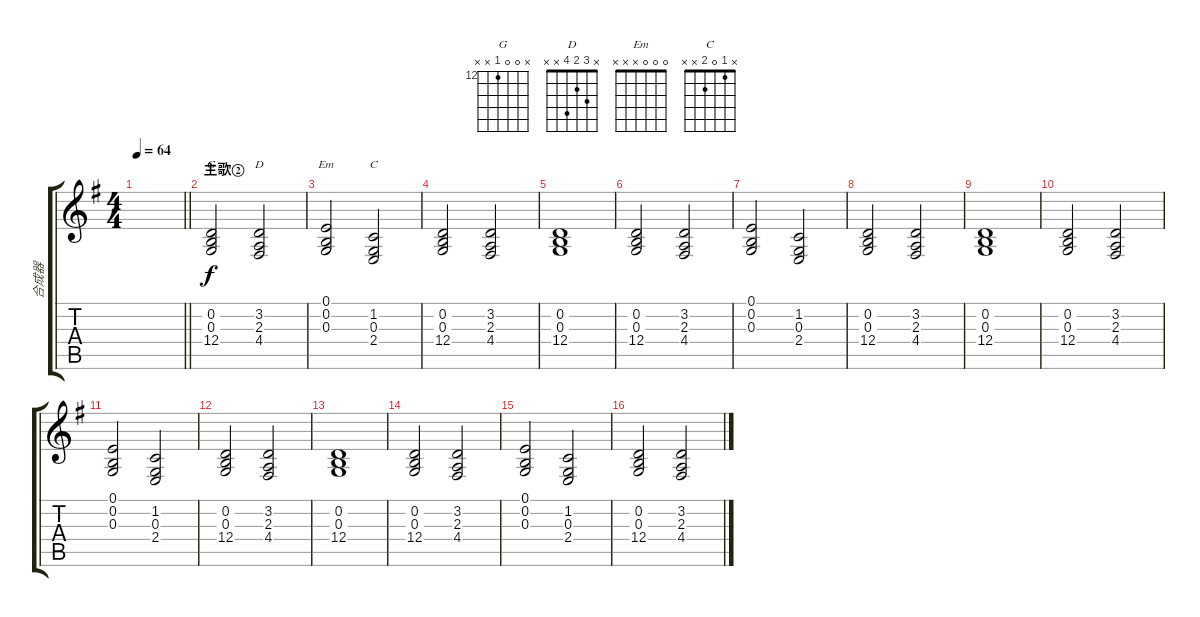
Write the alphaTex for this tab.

\track ("合成器" "合成器") {instrument choiraahs}
\staff {score tabs}
\tuning (E4 B3 G3 D3 A2 E2) {hide}
\chord ("G" x 0 0 12 x x) {firstfret 12}
\chord ("D" x 3 2 4 x x)
\chord ("Em" 0 0 0 x x x)
\chord ("C" x 1 0 2 x x)
\ts (4 4)
\tempo 64
\clef g2
\barLineRight lightlight
\ks g
|
\section ("" "主歌②")
(0.2 0.3 12.4).2{ch "G"} (3.2 2.3 4.4).2{ch "D"} |
(0.1 0.2 0.3).2{ch "Em"} (1.2 0.3 2.4).2{ch "C"} |
(0.2 0.3 12.4).2 (3.2 2.3 4.4).2 |
(0.2 0.3 12.4).1 |
(0.2 0.3 12.4).2 (3.2 2.3 4.4).2 |
(0.1 0.2 0.3).2 (1.2 0.3 2.4).2 |
(0.2 0.3 12.4).2 (3.2 2.3 4.4).2 |
(0.2 0.3 12.4).1 |
(0.2 0.3 12.4).2 (3.2 2.3 4.4).2 |
(0.1 0.2 0.3).2 (1.2 0.3 2.4).2 |
(0.2 0.3 12.4).2 (3.2 2.3 4.4).2 |
(0.2 0.3 12.4).1 |
(0.2 0.3 12.4).2 (3.2 2.3 4.4).2 |
(0.1 0.2 0.3).2 (1.2 0.3 2.4).2 |
(0.2 0.3 12.4).2 (3.2 2.3 4.4).2
